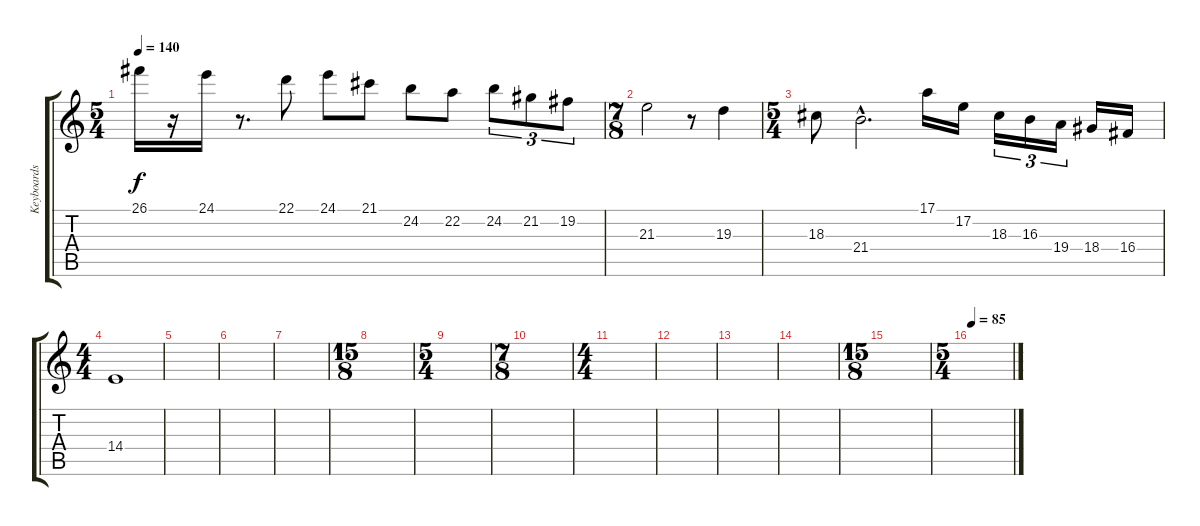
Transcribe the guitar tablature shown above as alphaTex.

\track ("Keyboards" "Keyboards") {instrument acousticgrandpiano}
\staff {score tabs}
\tuning (E4 B3 G3 D3 A2 E2) {hide}
\ts (5 4)
\tempo 140
\clef g2
\ks c
26.1.16{dy f} r.16 24.1.16 r.8{d} 22.1.8 24.1.8 21.1.8 24.2.8 22.2.8 24.2.8{tu (3 2)} 21.2.8{tu (3 2)} 19.2.8{tu (3 2)} |
\ts (7 8)
21.3.2 r.8 19.3.4 |
\ts (5 4)
18.3.8 21.4{hac}.2{d} 17.1.16 17.2.16 18.3.16{tu (3 2)} 16.3.16{tu (3 2)} 19.4.16{tu (3 2)} 18.4.16 16.4.16 |
\ts (4 4)
14.4.1 |
|
|
|
\ts (15 8)
|
\ts (5 4)
|
\ts (7 8)
|
\ts (4 4)
|
|
|
|
\ts (15 8)
|
\ts (5 4)
\tempo 85
